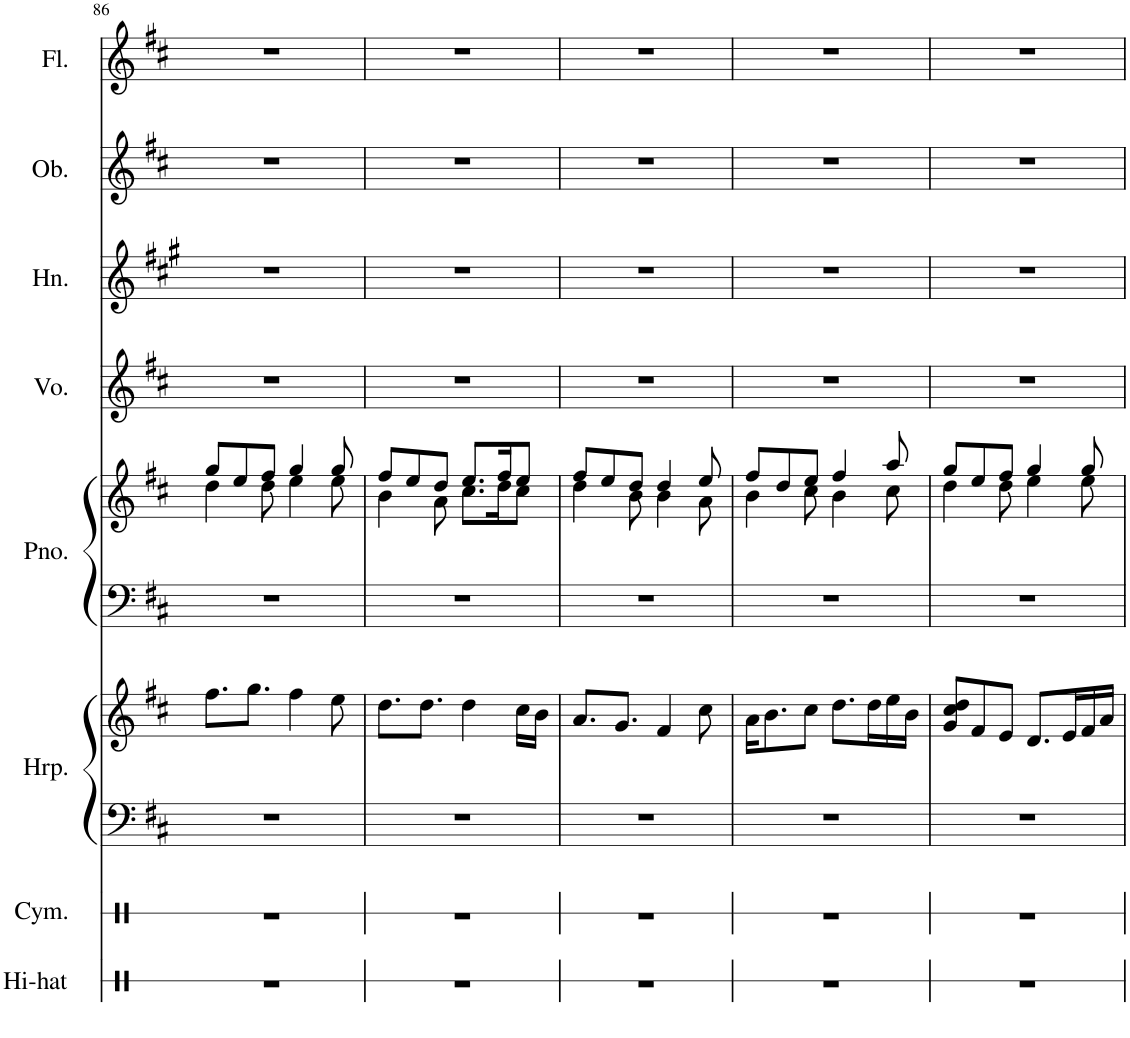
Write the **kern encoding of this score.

**kern	**kern	**kern	**kern	**kern	**kern	**kern	**kern	**kern	**kern
*part8	*part7	*part6	*part6	*part5	*part5	*part4	*part3	*part2	*part1
*staff10	*staff9	*staff8	*staff7	*staff6	*staff5	*staff4	*staff3	*staff2	*staff1
*I"Hi-hat	*I"Cymbal	*I"Harp	*	*I"Piano	*	*I"Voice	*I"Horn	*I"Oboe	*I"Flute
*I'Hi-hat	*I'Cym.	*I'Hrp.	*	*I'Pno.	*	*I'Vo.	*I'Hn.	*I'Ob.	*I'Fl.
!!LO:PB:g=z
*clefX	*clefX	*clefF4	*clefG2	*clefF4	*clefG2	*clefG2	*clefG2	*clefG2	*clefG2
*	*	*	*	*	*	*	*Trd4c7	*	*
*k[]	*k[]	*k[f#c#]	*k[f#c#]	*k[f#c#]	*k[f#c#]	*k[f#c#]	*k[f#c#g#]	*k[f#c#]	*k[f#c#]
*M6/8	*M6/8	*M6/8	*M6/8	*M6/8	*M6/8	*M6/8	*M6/8	*M6/8	*M6/8
=86	=86	=86	=86	=86	=86	=86	=86	=86	=86
*	*	*	*	*	*^	*	*	*	*
2.r	2.r	2.r	8.ff#\L	2.r	8gg/L	4dd\	2.r	2.r	2.r	2.r
.	.	.	.	.	8ee/	.	.	.	.	.
.	.	.	8.gg\J	.	.	.	.	.	.	.
.	.	.	.	.	8ff#/J	8dd\	.	.	.	.
.	.	.	4ff#\	.	4gg/	4ee\	.	.	.	.
.	.	.	8ee\	.	8gg/	8ee\	.	.	.	.
=87	=87	=87	=87	=87	=87	=87	=87	=87	=87	=87
2.r	2.r	2.r	8.dd\L	2.r	8ff#/L	4b\	2.r	2.r	2.r	2.r
.	.	.	.	.	8ee/	.	.	.	.	.
.	.	.	8.dd\J	.	.	.	.	.	.	.
.	.	.	.	.	8dd/J	8a\	.	.	.	.
.	.	.	4dd\	.	8.ee/L	8.cc#\L	.	.	.	.
.	.	.	.	.	16ff#/K	16dd\K	.	.	.	.
.	.	.	16cc#\LL	.	8ee/J	8cc#\J	.	.	.	.
.	.	.	16b\JJ	.	.	.	.	.	.	.
=88	=88	=88	=88	=88	=88	=88	=88	=88	=88	=88
2.r	2.r	2.r	8.a/L	2.r	8ff#/L	4dd\	2.r	2.r	2.r	2.r
.	.	.	.	.	8ee/	.	.	.	.	.
.	.	.	8.g/J	.	.	.	.	.	.	.
.	.	.	.	.	8dd/J	8b\	.	.	.	.
.	.	.	4f#/	.	4dd/	4b\	.	.	.	.
.	.	.	8cc#\	.	8ee/	8a\	.	.	.	.
=89	=89	=89	=89	=89	=89	=89	=89	=89	=89	=89
2.r	2.r	2.r	16a\KL	2.r	8ff#/L	4b\	2.r	2.r	2.r	2.r
.	.	.	8.b\	.	.	.	.	.	.	.
.	.	.	.	.	8dd/	.	.	.	.	.
.	.	.	8cc#\J	.	8ee/J	8cc#\	.	.	.	.
.	.	.	8.dd\L	.	4ff#/	4b\	.	.	.	.
.	.	.	16dd\L	.	.	.	.	.	.	.
.	.	.	16ee\	.	8aa/	8cc#\	.	.	.	.
.	.	.	16b\JJ	.	.	.	.	.	.	.
=90	=90	=90	=90	=90	=90	=90	=90	=90	=90	=90
2.r	2.r	2.r	8g/ 8cc#/ 8dd/L	2.r	8gg/L	4dd\	2.r	2.r	2.r	2.r
.	.	.	8f#/	.	8ee/	.	.	.	.	.
.	.	.	8e/J	.	8ff#/J	8dd\	.	.	.	.
.	.	.	8.d/L	.	4gg/	4ee\	.	.	.	.
.	.	.	16e/L	.	.	.	.	.	.	.
.	.	.	16f#/	.	8gg/	8ee\	.	.	.	.
.	.	.	16a/JJ	.	.	.	.	.	.	.
*	*	*	*	*	*v	*v	*	*	*	*
=	=	=	=	=	=	=	=	=	=
*-	*-	*-	*-	*-	*-	*-	*-	*-	*-
